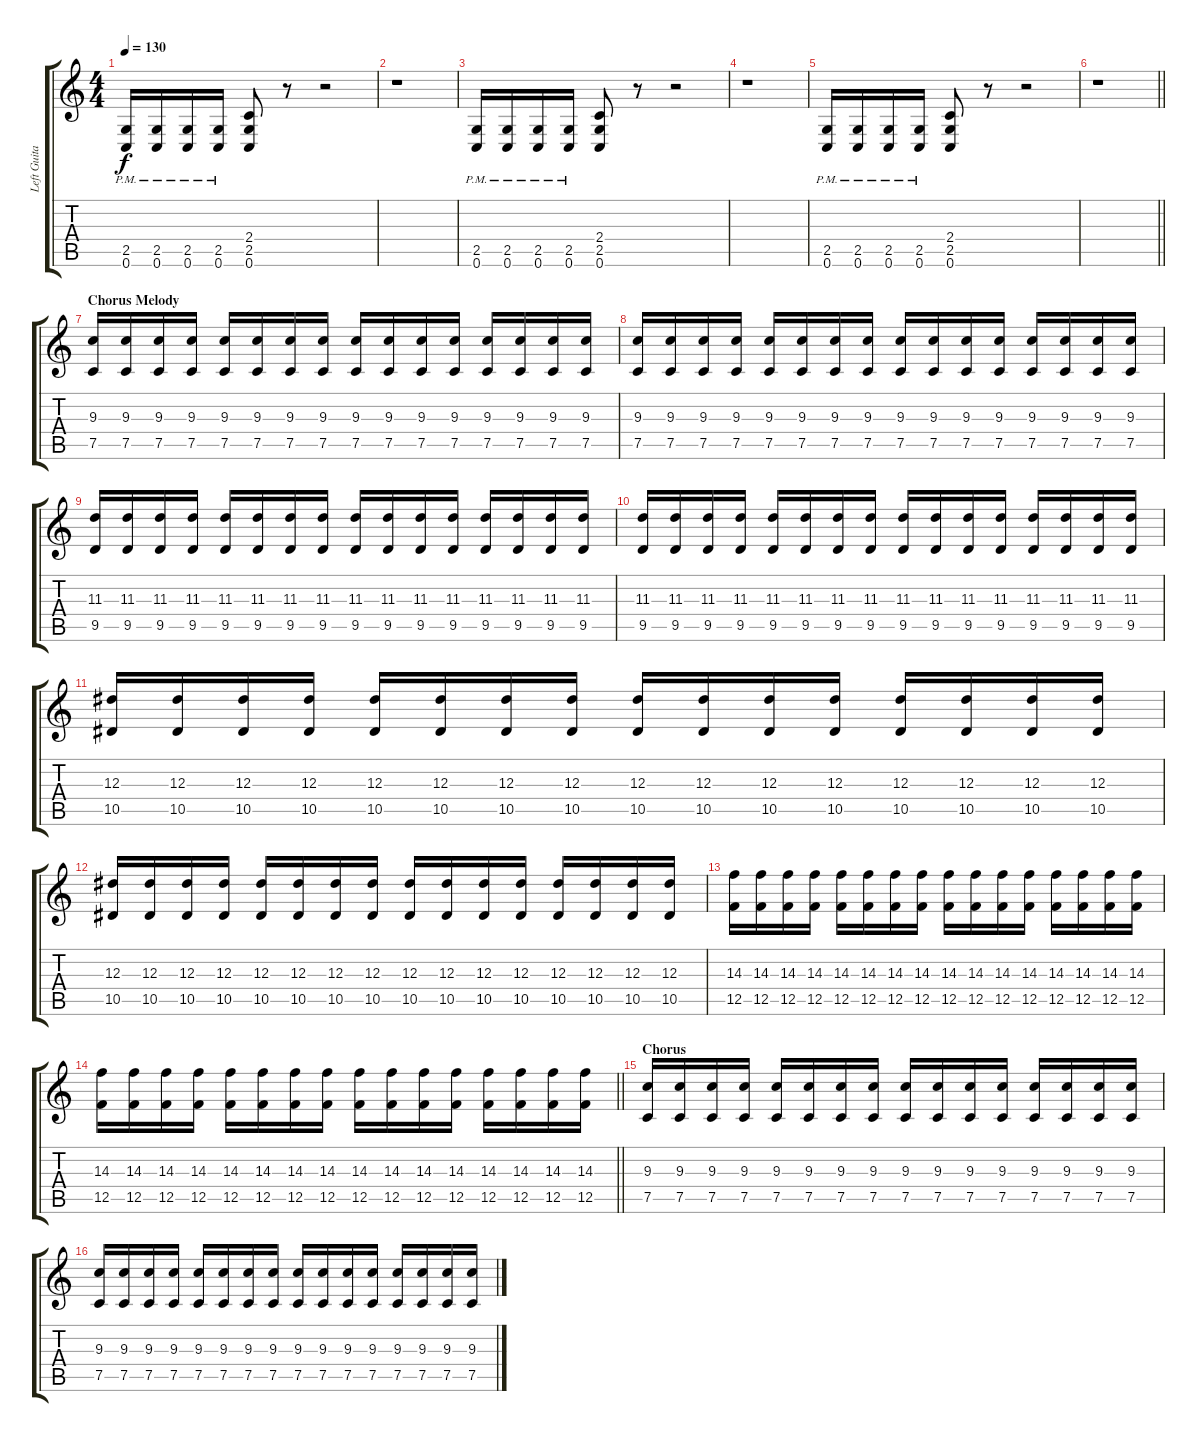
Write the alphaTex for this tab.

\track ("Left Guitar" "Left Guita") {instrument distortionguitar}
\staff {score tabs}
\tuning (C4 G3 Eb3 Bb2 F2 C2) {hide}
\ts (4 4)
\tempo 130
\clef g2
\ks c
(2.5{pm} 0.6{pm}).16{dy f} (2.5{pm} 0.6{pm}).16 (2.5{pm} 0.6{pm}).16 (2.5{pm} 0.6{pm}).16 (2.4 2.5 0.6).8 r.8 r.2 |
r.1 |
(2.5{pm} 0.6{pm}).16 (2.5{pm} 0.6{pm}).16 (2.5{pm} 0.6{pm}).16 (2.5{pm} 0.6{pm}).16 (2.4 2.5 0.6).8 r.8 r.2 |
r.1 |
(2.5{pm} 0.6{pm}).16 (2.5{pm} 0.6{pm}).16 (2.5{pm} 0.6{pm}).16 (2.5{pm} 0.6{pm}).16 (2.4 2.5 0.6).8 r.8 r.2 |
\barLineRight lightlight
r.1 |
\section ("" "Chorus Melody")
(9.3 7.5).16 (9.3 7.5).16 (9.3 7.5).16 (9.3 7.5).16 (9.3 7.5).16 (9.3 7.5).16 (9.3 7.5).16 (9.3 7.5).16 (9.3 7.5).16 (9.3 7.5).16 (9.3 7.5).16 (9.3 7.5).16 (9.3 7.5).16 (9.3 7.5).16 (9.3 7.5).16 (9.3 7.5).16 |
(9.3 7.5).16 (9.3 7.5).16 (9.3 7.5).16 (9.3 7.5).16 (9.3 7.5).16 (9.3 7.5).16 (9.3 7.5).16 (9.3 7.5).16 (9.3 7.5).16 (9.3 7.5).16 (9.3 7.5).16 (9.3 7.5).16 (9.3 7.5).16 (9.3 7.5).16 (9.3 7.5).16 (9.3 7.5).16 |
(11.3 9.5).16 (11.3 9.5).16 (11.3 9.5).16 (11.3 9.5).16 (11.3 9.5).16 (11.3 9.5).16 (11.3 9.5).16 (11.3 9.5).16 (11.3 9.5).16 (11.3 9.5).16 (11.3 9.5).16 (11.3 9.5).16 (11.3 9.5).16 (11.3 9.5).16 (11.3 9.5).16 (11.3 9.5).16 |
(11.3 9.5).16 (11.3 9.5).16 (11.3 9.5).16 (11.3 9.5).16 (11.3 9.5).16 (11.3 9.5).16 (11.3 9.5).16 (11.3 9.5).16 (11.3 9.5).16 (11.3 9.5).16 (11.3 9.5).16 (11.3 9.5).16 (11.3 9.5).16 (11.3 9.5).16 (11.3 9.5).16 (11.3 9.5).16 |
(12.3 10.5).16 (12.3 10.5).16 (12.3 10.5).16 (12.3 10.5).16 (12.3 10.5).16 (12.3 10.5).16 (12.3 10.5).16 (12.3 10.5).16 (12.3 10.5).16 (12.3 10.5).16 (12.3 10.5).16 (12.3 10.5).16 (12.3 10.5).16 (12.3 10.5).16 (12.3 10.5).16 (12.3 10.5).16 |
(12.3 10.5).16 (12.3 10.5).16 (12.3 10.5).16 (12.3 10.5).16 (12.3 10.5).16 (12.3 10.5).16 (12.3 10.5).16 (12.3 10.5).16 (12.3 10.5).16 (12.3 10.5).16 (12.3 10.5).16 (12.3 10.5).16 (12.3 10.5).16 (12.3 10.5).16 (12.3 10.5).16 (12.3 10.5).16 |
(14.3 12.5).16 (14.3 12.5).16 (14.3 12.5).16 (14.3 12.5).16 (14.3 12.5).16 (14.3 12.5).16 (14.3 12.5).16 (14.3 12.5).16 (14.3 12.5).16 (14.3 12.5).16 (14.3 12.5).16 (14.3 12.5).16 (14.3 12.5).16 (14.3 12.5).16 (14.3 12.5).16 (14.3 12.5).16 |
\barLineRight lightlight
(14.3 12.5).16 (14.3 12.5).16 (14.3 12.5).16 (14.3 12.5).16 (14.3 12.5).16 (14.3 12.5).16 (14.3 12.5).16 (14.3 12.5).16 (14.3 12.5).16 (14.3 12.5).16 (14.3 12.5).16 (14.3 12.5).16 (14.3 12.5).16 (14.3 12.5).16 (14.3 12.5).16 (14.3 12.5).16 |
\section ("" "Chorus")
(9.3 7.5).16 (9.3 7.5).16 (9.3 7.5).16 (9.3 7.5).16 (9.3 7.5).16 (9.3 7.5).16 (9.3 7.5).16 (9.3 7.5).16 (9.3 7.5).16 (9.3 7.5).16 (9.3 7.5).16 (9.3 7.5).16 (9.3 7.5).16 (9.3 7.5).16 (9.3 7.5).16 (9.3 7.5).16 |
(9.3 7.5).16 (9.3 7.5).16 (9.3 7.5).16 (9.3 7.5).16 (9.3 7.5).16 (9.3 7.5).16 (9.3 7.5).16 (9.3 7.5).16 (9.3 7.5).16 (9.3 7.5).16 (9.3 7.5).16 (9.3 7.5).16 (9.3 7.5).16 (9.3 7.5).16 (9.3 7.5).16 (9.3 7.5).16
